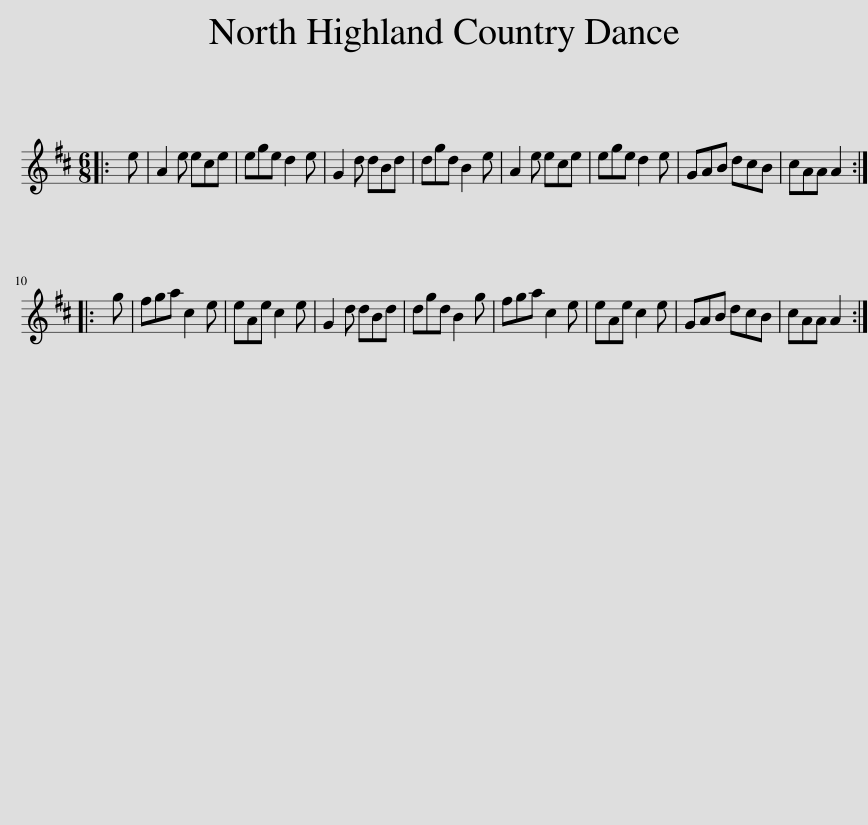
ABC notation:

X:1
L:1/8
M:6/8
I:linebreak $
K:D
V:1 treble
V:1
|: e | A2 e ece | ege d2 e | G2 d dBd | dgd B2 e | %5
 A2 e ece | ege d2 e | GAB dcB | cAA A2 ::$ g | %10
 fga c2 e | eAe c2 e | G2 d dBd | dgd B2 g | fga c2 e | %15
 eAe c2 e | GAB dcB | cAA A2 :| %18
